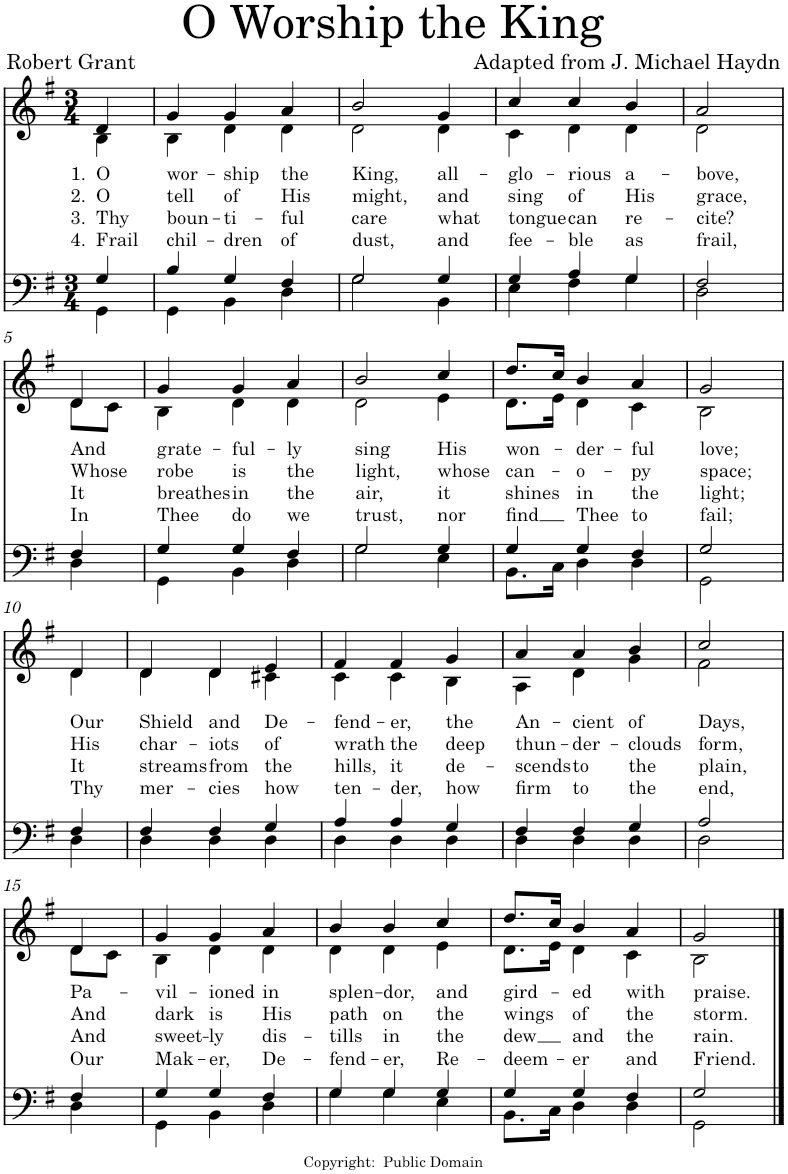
**kern	**kern	**text	**text	**text	**text
*part1	*part1	*part1	*part1	*part1	*part1
*staff2	*staff1	*staff1	*staff1	*staff1	*staff1
*I"Piano	*	*	*	*	*
*I'Pno.	*	*	*	*	*
*clefF4	*clefG2	*	*	*	*
*k[f#]	*k[f#]	*	*	*	*
*M3/4	*M3/4	*	*	*	*
=	=	=	=	=	=
*^	*	*	*	*	*
!	!	!	!LO:LY:b	!LO:LY:b	!LO:LY:b	!LO:LY:b
*	*	*^	*	*	*	*
4G/	4GG\	4d/	4B\	1. O	2. O	3. Thy	4. Frail
=1	=1	=1	=1	=1	=1	=1	=1
!	!	!	!	!LO:LY:b	!LO:LY:b	!LO:LY:b	!LO:LY:b
4B/	4GG\	4g/	4B\	wor-	tell	boun-	chil-
!	!	!	!	!LO:LY:b	!LO:LY:b	!LO:LY:b	!LO:LY:b
4G/	4BB\	4g/	4d\	-ship	of	-ti-	-dren
!	!	!	!	!LO:LY:b	!LO:LY:b	!LO:LY:b	!LO:LY:b
4F#/	4D\	4a/	4d\	the	His	-ful	of
=2	=2	=2	=2	=2	=2	=2	=2
!	!	!	!	!LO:LY:b	!LO:LY:b	!LO:LY:b	!LO:LY:b
2G/	2G\	2b/	2d\	King,	might,	care	dust,
!	!	!	!	!LO:LY:b	!LO:LY:b	!LO:LY:b	!LO:LY:b
4G/	4BB\	4g/	4d\	all-	and	what	and
=3	=3	=3	=3	=3	=3	=3	=3
!	!	!	!	!LO:LY:b	!LO:LY:b	!LO:LY:b	!LO:LY:b
4G/	4E\	4cc/	4c\	-glo-	sing	tongue	fee-
!	!	!	!	!LO:LY:b	!LO:LY:b	!LO:LY:b	!LO:LY:b
4A/	4F#\	4cc/	4d\	-rious	of	can	-ble
!	!	!	!	!LO:LY:b	!LO:LY:b	!LO:LY:b	!LO:LY:b
4G/	4G\	4b/	4d\	a-	His	re-	as
=4	=4	=4	=4	=4	=4	=4	=4
!	!	!	!	!LO:LY:b	!LO:LY:b	!LO:LY:b	!LO:LY:b
2F#/	2D\	2a/	2d\	-bove,	grace,	-cite?	frail,
!!LO:LB:g=z	!!
=5	=5	=5	=5	=5	=5	=5	=5
!	!	!	!	!LO:LY:b	!LO:LY:b	!LO:LY:b	!LO:LY:b
4F#/	4D\	4d/	8d\L	And	Whose	It	In
.	.	.	8c\J	.	.	.	.
=6	=6	=6	=6	=6	=6	=6	=6
!	!	!	!	!LO:LY:b	!LO:LY:b	!LO:LY:b	!LO:LY:b
4G/	4GG\	4g/	4B\	grate-	robe	breathes	Thee
!	!	!	!	!LO:LY:b	!LO:LY:b	!LO:LY:b	!LO:LY:b
4G/	4BB\	4g/	4d\	-ful-	is	in	do
!	!	!	!	!LO:LY:b	!LO:LY:b	!LO:LY:b	!LO:LY:b
4F#/	4D\	4a/	4d\	-ly	the	the	we
=7	=7	=7	=7	=7	=7	=7	=7
!	!	!	!	!LO:LY:b	!LO:LY:b	!LO:LY:b	!LO:LY:b
2G/	2G\	2b/	2d\	sing	light,	air,	trust,
!	!	!	!	!LO:LY:b	!LO:LY:b	!LO:LY:b	!LO:LY:b
4G/	4E\	4cc/	4e\	His	whose	it	nor
=8	=8	=8	=8	=8	=8	=8	=8
!	!	!	!	!LO:LY:b	!LO:LY:b	!LO:LY:b	!LO:LY:b
4G/	8.BB\L	8.dd/L	8.d\L	won-	can-	shines	find
.	16C\Jk	16cc/Jk	16e\Jk	.	.	.	.
!	!	!	!	!LO:LY:b	!LO:LY:b	!LO:LY:b	!LO:LY:b
4G/	4D\	4b/	4d\	-der-	-o-	in	Thee
!	!	!	!	!LO:LY:b	!LO:LY:b	!LO:LY:b	!LO:LY:b
4F#/	4D\	4a/	4c\	-ful	-py	the	to
=9	=9	=9	=9	=9	=9	=9	=9
!	!	!	!	!LO:LY:b	!LO:LY:b	!LO:LY:b	!LO:LY:b
2G/	2GG\	2g/	2B\	love;	space;	light;	fail;
!!LO:LB:g=z	!!
=10	=10	=10	=10	=10	=10	=10	=10
!	!	!	!	!LO:LY:b	!LO:LY:b	!LO:LY:b	!LO:LY:b
4F#/	4D\	4d/	4d\	Our	His	It	Thy
=11	=11	=11	=11	=11	=11	=11	=11
!	!	!	!	!LO:LY:b	!LO:LY:b	!LO:LY:b	!LO:LY:b
4F#/	4D\	4d/	4d\	Shield	char-	streams	mer-
!	!	!	!	!LO:LY:b	!LO:LY:b	!LO:LY:b	!LO:LY:b
4F#/	4D\	4d/	4d\	and	-iots	from	-cies
!	!	!	!	!LO:LY:b	!LO:LY:b	!LO:LY:b	!LO:LY:b
4G/	4D\	4e/	4c#X\	De-	of	the	how
=12	=12	=12	=12	=12	=12	=12	=12
!	!	!	!	!LO:LY:b	!LO:LY:b	!LO:LY:b	!LO:LY:b
4A/	4D\	4f#/	4c\	-fend-	wrath	hills,	ten-
!	!	!	!	!LO:LY:b	!LO:LY:b	!LO:LY:b	!LO:LY:b
4A/	4D\	4f#/	4c\	-er,	the	it	-der,
!	!	!	!	!LO:LY:b	!LO:LY:b	!LO:LY:b	!LO:LY:b
4G/	4D\	4g/	4B\	the	deep	de-	how
=13	=13	=13	=13	=13	=13	=13	=13
!	!	!	!	!LO:LY:b	!LO:LY:b	!LO:LY:b	!LO:LY:b
4F#/	4D\	4a/	4A\	An-	thun-	-scends	firm
!	!	!	!	!LO:LY:b	!LO:LY:b	!LO:LY:b	!LO:LY:b
4F#/	4D\	4a/	4d\	-cient	-der-	to	to
!	!	!	!	!LO:LY:b	!LO:LY:b	!LO:LY:b	!LO:LY:b
4G/	4D\	4b/	4g\	of	-clouds	the	the
=14	=14	=14	=14	=14	=14	=14	=14
!	!	!	!	!LO:LY:b	!LO:LY:b	!LO:LY:b	!LO:LY:b
2A/	2D\	2cc/	2f#\	Days,	form,	plain,	end,
!!LO:LB:g=z	!!
=15	=15	=15	=15	=15	=15	=15	=15
!	!	!	!	!LO:LY:b	!LO:LY:b	!LO:LY:b	!LO:LY:b
4F#/	4D\	4d/	8d\L	Pa-	And	And	Our
.	.	.	8c\J	.	.	.	.
=16	=16	=16	=16	=16	=16	=16	=16
!	!	!	!	!LO:LY:b	!LO:LY:b	!LO:LY:b	!LO:LY:b
4G/	4GG\	4g/	4B\	-vil-	dark	sweet-	Mak-
!	!	!	!	!LO:LY:b	!LO:LY:b	!LO:LY:b	!LO:LY:b
4G/	4BB\	4g/	4d\	-ioned	is	-ly	-er,
!	!	!	!	!LO:LY:b	!LO:LY:b	!LO:LY:b	!LO:LY:b
4F#/	4D\	4a/	4d\	in	His	dis-	De-
=17	=17	=17	=17	=17	=17	=17	=17
!	!	!	!	!LO:LY:b	!LO:LY:b	!LO:LY:b	!LO:LY:b
4G/	4G\	4b/	4d\	splen-	path	-tills	-fend-
!	!	!	!	!LO:LY:b	!LO:LY:b	!LO:LY:b	!LO:LY:b
4G/	4G\	4b/	4d\	-dor,	on	in	-er,
!	!	!	!	!LO:LY:b	!LO:LY:b	!LO:LY:b	!LO:LY:b
4G/	4E\	4cc/	4e\	and	the	the	Re-
=18	=18	=18	=18	=18	=18	=18	=18
!	!	!	!	!LO:LY:b	!LO:LY:b	!LO:LY:b	!LO:LY:b
4G/	8.BB\L	8.dd/L	8.d\L	gird-	wings	dew	-deem-
.	16C\Jk	16cc/Jk	16e\Jk	.	.	.	.
!	!	!	!	!LO:LY:b	!LO:LY:b	!LO:LY:b	!LO:LY:b
4G/	4D\	4b/	4d\	-ed	of	and	-er
!	!	!	!	!LO:LY:b	!LO:LY:b	!LO:LY:b	!LO:LY:b
4F#/	4D\	4a/	4c\	with	the	the	and
=19	=19	=19	=19	=19	=19	=19	=19
!	!	!	!	!LO:LY:b	!LO:LY:b	!LO:LY:b	!LO:LY:b
2G/	2GG\	2g/	2B\	praise.	storm.	rain.	Friend.
*v	*v	*	*	*	*	*	*
*	*v	*v	*	*	*	*
==	==	==	==	==	==
*-	*-	*-	*-	*-	*-
